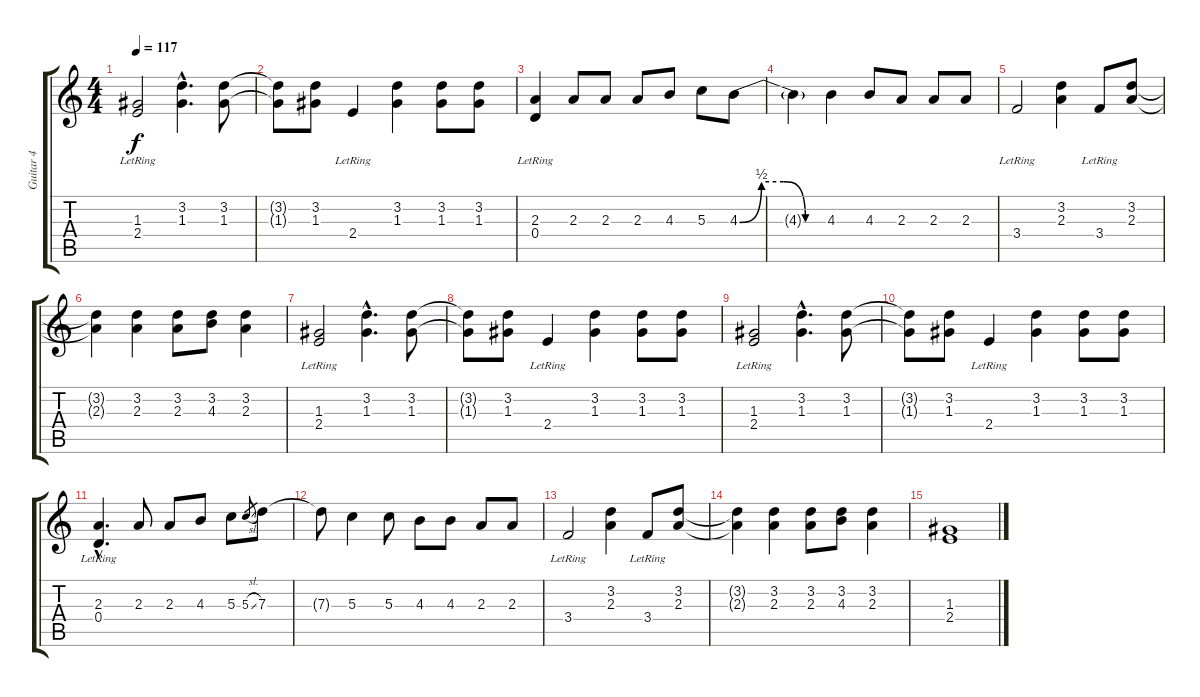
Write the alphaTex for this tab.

\track ("Guitar 4" "Guitar 4") {instrument acousticguitarsteel}
\staff {score tabs}
\tuning (E4 B3 G3 D3 A2 D2) {hide}
\ts (4 4)
\tempo 117
\clef g2
\ks c
(1.3 2.4{lr}).2{dy f} (3.2{hac} 1.3{hac}).4{d} (3.2 1.3).8 |
(3.2{t} 1.3{t}).8 (3.2 1.3).8 2.4{lr}.4 (3.2 1.3).4 (3.2 1.3).8 (3.2 1.3).8 |
(2.3 0.4{lr}).4 2.3.8 2.3.8 2.3.8 4.3.8 5.3.8 4.3{be (custom 0 0 15 2 30 2 45 0 60 0)}.8 |
4.3{t}.4 4.3.4 4.3.8 2.3.8 2.3.8 2.3.8 |
3.4{lr}.2 (3.2 2.3).4 3.4{lr}.8 (3.2 2.3).8 |
(3.2{t} 2.3{t}).4 (3.2 2.3).4 (3.2 2.3).8 (3.2 4.3).8 (3.2 2.3).4 |
(1.3 2.4{lr}).2 (3.2{hac} 1.3{hac}).4{d} (3.2 1.3).8 |
(3.2{t} 1.3{t}).8 (3.2 1.3).8 2.4{lr}.4 (3.2 1.3).4 (3.2 1.3).8 (3.2 1.3).8 |
(1.3 2.4{lr}).2 (3.2{hac} 1.3{hac}).4{d} (3.2 1.3).8 |
(3.2{t} 1.3{t}).8 (3.2 1.3).8 2.4{lr}.4 (3.2 1.3).4 (3.2 1.3).8 (3.2 1.3).8 |
(2.3{hac} 0.4{hac lr}).4{d} 2.3.8 2.3.8 4.3.8 5.3.8 5.3{sl}.8{gr} 7.3.8 |
7.3{t}.8 5.3.4 5.3.8 4.3.8 4.3.8 2.3.8 2.3.8 |
3.4{lr}.2 (3.2 2.3).4 3.4{lr}.8 (3.2 2.3).8 |
(3.2{t} 2.3{t}).4 (3.2 2.3).4 (3.2 2.3).8 (3.2 4.3).8 (3.2 2.3).4 |
(1.3 2.4).1
